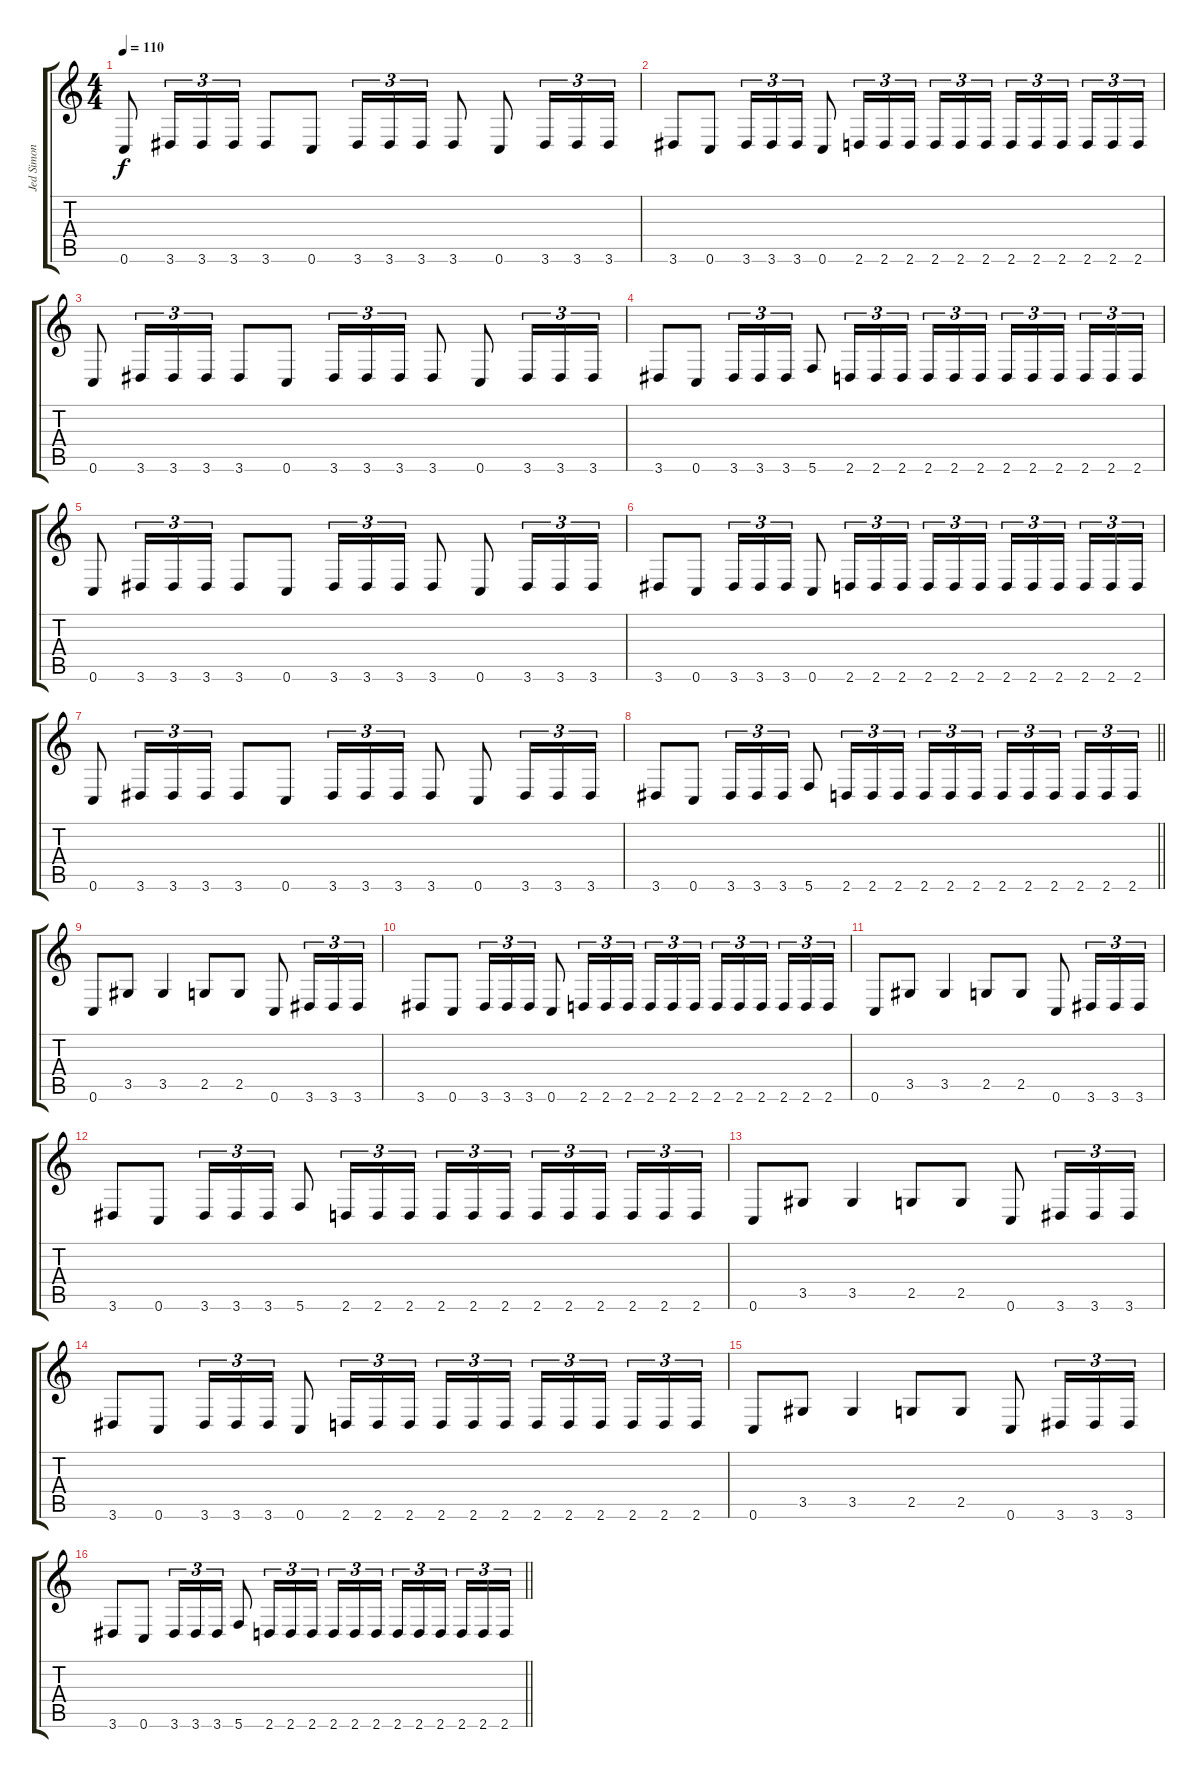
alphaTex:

\track ("Jed Simon" "Jed Simon") {instrument distortionguitar}
\staff {score tabs}
\tuning (C4 G3 Eb3 Bb2 F2 C2) {hide}
\ts (4 4)
\section ("" "")
\tempo 110
\clef g2
\ks c
0.6.8{dy f instrument distortionguitar} 3.6.16{tu (3 2)} 3.6.16{tu (3 2)} 3.6.16{tu (3 2)} 3.6.8 0.6.8 3.6.16{tu (3 2)} 3.6.16{tu (3 2)} 3.6.16{tu (3 2)} 3.6.8 0.6.8 3.6.16{tu (3 2)} 3.6.16{tu (3 2)} 3.6.16{tu (3 2)} |
3.6.8 0.6.8 3.6.16{tu (3 2)} 3.6.16{tu (3 2)} 3.6.16{tu (3 2)} 0.6.8 2.6.16{tu (3 2)} 2.6.16{tu (3 2)} 2.6.16{tu (3 2) beam splitsecondary} 2.6.16{tu (3 2)} 2.6.16{tu (3 2)} 2.6.16{tu (3 2)} 2.6.16{tu (3 2)} 2.6.16{tu (3 2)} 2.6.16{tu (3 2) beam splitsecondary} 2.6.16{tu (3 2)} 2.6.16{tu (3 2)} 2.6.16{tu (3 2)} |
0.6.8 3.6.16{tu (3 2)} 3.6.16{tu (3 2)} 3.6.16{tu (3 2)} 3.6.8 0.6.8 3.6.16{tu (3 2)} 3.6.16{tu (3 2)} 3.6.16{tu (3 2)} 3.6.8 0.6.8 3.6.16{tu (3 2)} 3.6.16{tu (3 2)} 3.6.16{tu (3 2)} |
3.6.8 0.6.8 3.6.16{tu (3 2)} 3.6.16{tu (3 2)} 3.6.16{tu (3 2)} 5.6.8 2.6.16{tu (3 2)} 2.6.16{tu (3 2)} 2.6.16{tu (3 2) beam splitsecondary} 2.6.16{tu (3 2)} 2.6.16{tu (3 2)} 2.6.16{tu (3 2)} 2.6.16{tu (3 2)} 2.6.16{tu (3 2)} 2.6.16{tu (3 2) beam splitsecondary} 2.6.16{tu (3 2)} 2.6.16{tu (3 2)} 2.6.16{tu (3 2)} |
0.6.8 3.6.16{tu (3 2)} 3.6.16{tu (3 2)} 3.6.16{tu (3 2)} 3.6.8 0.6.8 3.6.16{tu (3 2)} 3.6.16{tu (3 2)} 3.6.16{tu (3 2)} 3.6.8 0.6.8 3.6.16{tu (3 2)} 3.6.16{tu (3 2)} 3.6.16{tu (3 2)} |
3.6.8 0.6.8 3.6.16{tu (3 2)} 3.6.16{tu (3 2)} 3.6.16{tu (3 2)} 0.6.8 2.6.16{tu (3 2)} 2.6.16{tu (3 2)} 2.6.16{tu (3 2) beam splitsecondary} 2.6.16{tu (3 2)} 2.6.16{tu (3 2)} 2.6.16{tu (3 2)} 2.6.16{tu (3 2)} 2.6.16{tu (3 2)} 2.6.16{tu (3 2) beam splitsecondary} 2.6.16{tu (3 2)} 2.6.16{tu (3 2)} 2.6.16{tu (3 2)} |
0.6.8 3.6.16{tu (3 2)} 3.6.16{tu (3 2)} 3.6.16{tu (3 2)} 3.6.8 0.6.8 3.6.16{tu (3 2)} 3.6.16{tu (3 2)} 3.6.16{tu (3 2)} 3.6.8 0.6.8 3.6.16{tu (3 2)} 3.6.16{tu (3 2)} 3.6.16{tu (3 2)} |
\barLineRight lightlight
3.6.8 0.6.8 3.6.16{tu (3 2)} 3.6.16{tu (3 2)} 3.6.16{tu (3 2)} 5.6.8 2.6.16{tu (3 2)} 2.6.16{tu (3 2)} 2.6.16{tu (3 2) beam splitsecondary} 2.6.16{tu (3 2)} 2.6.16{tu (3 2)} 2.6.16{tu (3 2)} 2.6.16{tu (3 2)} 2.6.16{tu (3 2)} 2.6.16{tu (3 2) beam splitsecondary} 2.6.16{tu (3 2)} 2.6.16{tu (3 2)} 2.6.16{tu (3 2)} |
\section ("" "")
0.6.8 3.5.8 3.5.4 2.5.8 2.5.8 0.6.8 3.6.16{tu (3 2)} 3.6.16{tu (3 2)} 3.6.16{tu (3 2)} |
3.6.8 0.6.8 3.6.16{tu (3 2)} 3.6.16{tu (3 2)} 3.6.16{tu (3 2)} 0.6.8 2.6.16{tu (3 2)} 2.6.16{tu (3 2)} 2.6.16{tu (3 2) beam splitsecondary} 2.6.16{tu (3 2)} 2.6.16{tu (3 2)} 2.6.16{tu (3 2)} 2.6.16{tu (3 2)} 2.6.16{tu (3 2)} 2.6.16{tu (3 2) beam splitsecondary} 2.6.16{tu (3 2)} 2.6.16{tu (3 2)} 2.6.16{tu (3 2)} |
0.6.8 3.5.8 3.5.4 2.5.8 2.5.8 0.6.8 3.6.16{tu (3 2)} 3.6.16{tu (3 2)} 3.6.16{tu (3 2)} |
3.6.8 0.6.8 3.6.16{tu (3 2)} 3.6.16{tu (3 2)} 3.6.16{tu (3 2)} 5.6.8 2.6.16{tu (3 2)} 2.6.16{tu (3 2)} 2.6.16{tu (3 2) beam splitsecondary} 2.6.16{tu (3 2)} 2.6.16{tu (3 2)} 2.6.16{tu (3 2)} 2.6.16{tu (3 2)} 2.6.16{tu (3 2)} 2.6.16{tu (3 2) beam splitsecondary} 2.6.16{tu (3 2)} 2.6.16{tu (3 2)} 2.6.16{tu (3 2)} |
0.6.8 3.5.8 3.5.4 2.5.8 2.5.8 0.6.8 3.6.16{tu (3 2)} 3.6.16{tu (3 2)} 3.6.16{tu (3 2)} |
3.6.8 0.6.8 3.6.16{tu (3 2)} 3.6.16{tu (3 2)} 3.6.16{tu (3 2)} 0.6.8 2.6.16{tu (3 2)} 2.6.16{tu (3 2)} 2.6.16{tu (3 2) beam splitsecondary} 2.6.16{tu (3 2)} 2.6.16{tu (3 2)} 2.6.16{tu (3 2)} 2.6.16{tu (3 2)} 2.6.16{tu (3 2)} 2.6.16{tu (3 2) beam splitsecondary} 2.6.16{tu (3 2)} 2.6.16{tu (3 2)} 2.6.16{tu (3 2)} |
0.6.8 3.5.8 3.5.4 2.5.8 2.5.8 0.6.8 3.6.16{tu (3 2)} 3.6.16{tu (3 2)} 3.6.16{tu (3 2)} |
\barLineRight lightlight
3.6.8 0.6.8 3.6.16{tu (3 2)} 3.6.16{tu (3 2)} 3.6.16{tu (3 2)} 5.6.8 2.6.16{tu (3 2)} 2.6.16{tu (3 2)} 2.6.16{tu (3 2) beam splitsecondary} 2.6.16{tu (3 2)} 2.6.16{tu (3 2)} 2.6.16{tu (3 2)} 2.6.16{tu (3 2)} 2.6.16{tu (3 2)} 2.6.16{tu (3 2) beam splitsecondary} 2.6.16{tu (3 2)} 2.6.16{tu (3 2)} 2.6.16{tu (3 2)}
